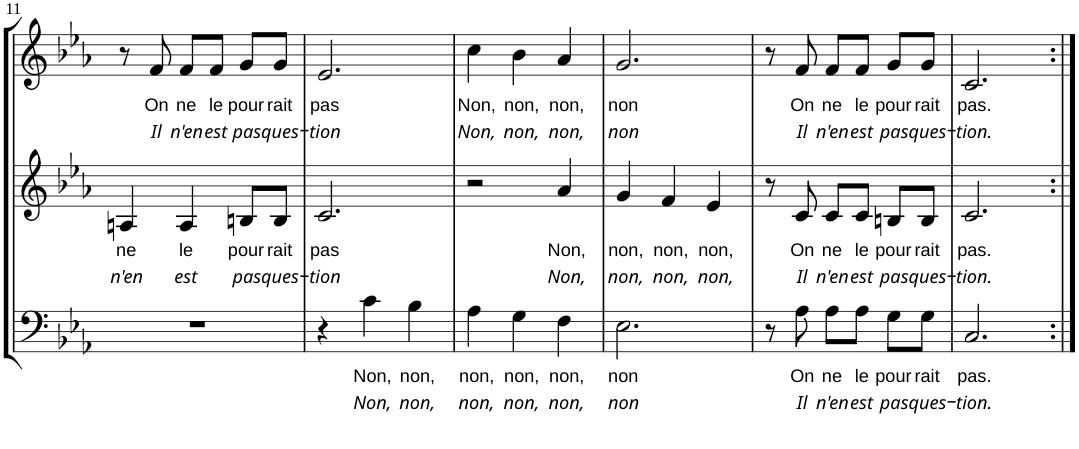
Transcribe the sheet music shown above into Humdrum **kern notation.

**kern	**text	**text	**kern	**text	**text	**kern	**text	**text
*part3	*part3	*part3	*part2	*part2	*part2	*part1	*part1	*part1
*staff3	*staff3	*staff3	*staff2	*staff2	*staff2	*staff1	*staff1	*staff1
*I"B.	*	*	*I"A.	*	*	*I"S.	*	*
!!LO:PB:g=z
*clefF4	*	*	*clefG2	*	*	*clefG2	*	*
*Trd12c21	*	*	*	*	*	*	*	*
*k[b-e-a-]	*	*	*k[b-e-a-]	*	*	*k[b-e-a-]	*	*
*c:	*	*	*c:	*	*	*c:	*	*
*M3/4	*	*	*M3/4	*	*	*M3/4	*	*
=11	=11	=11	=11	=11	=11	=11	=11	=11
!	!	!	!	!LO:LY:b	!LO:LY:b	!	!	!
2.r	.	.	4An/	ne	n'en	8r	.	.
!	!	!	!	!	!	!	!LO:LY:b	!LO:LY:b
.	.	.	.	.	.	8f/	On	Il
!	!	!	!	!LO:LY:b	!LO:LY:b	!	!LO:LY:b	!LO:LY:b
.	.	.	4A/	le	est	8f/L	ne	n'en
!	!	!	!	!	!	!	!LO:LY:b	!LO:LY:b
.	.	.	.	.	.	8f/J	le	est
!	!	!	!	!LO:LY:b	!LO:LY:b	!	!LO:LY:b	!LO:LY:b
.	.	.	8Bn/L	pour-	pas	8g/L	pour-	pas
!	!	!	!	!LO:LY:b	!LO:LY:b	!	!LO:LY:b	!LO:LY:b
.	.	.	8B/J	-rait	ques-	8g/J	-rait	ques-
=12	=12	=12	=12	=12	=12	=12	=12	=12
!	!	!	!	!LO:LY:b	!LO:LY:b	!	!LO:LY:b	!LO:LY:b
4r	.	.	2.c/	pas	-tion	2.e-/	pas	-tion
!	!LO:LY:b	!LO:LY:b	!	!	!	!	!	!
4c\	Non,	Non,	.	.	.	.	.	.
!	!LO:LY:b	!LO:LY:b	!	!	!	!	!	!
4B-\	non,	non,	.	.	.	.	.	.
=13	=13	=13	=13	=13	=13	=13	=13	=13
!	!LO:LY:b	!LO:LY:b	!	!	!	!	!LO:LY:b	!LO:LY:b
4A-\	non,	non,	2r	.	.	4cc\	Non,	Non,
!	!LO:LY:b	!LO:LY:b	!	!	!	!	!LO:LY:b	!LO:LY:b
4G\	non,	non,	.	.	.	4b-\	non,	non,
!	!LO:LY:b	!LO:LY:b	!	!LO:LY:b	!LO:LY:b	!	!LO:LY:b	!LO:LY:b
4F\	non,	non,	4a-/	Non,	Non,	4a-/	non,	non,
=14	=14	=14	=14	=14	=14	=14	=14	=14
!	!LO:LY:b	!LO:LY:b	!	!LO:LY:b	!LO:LY:b	!	!LO:LY:b	!LO:LY:b
2.E-\	non	non	4g/	non,	non,	2.g/	non	non
!	!	!	!	!LO:LY:b	!LO:LY:b	!	!	!
.	.	.	4f/	non,	non,	.	.	.
!	!	!	!	!LO:LY:b	!LO:LY:b	!	!	!
.	.	.	4e-/	non,	non,	.	.	.
=15	=15	=15	=15	=15	=15	=15	=15	=15
8r	.	.	8r	.	.	8r	.	.
!	!LO:LY:b	!LO:LY:b	!	!LO:LY:b	!LO:LY:b	!	!LO:LY:b	!LO:LY:b
8A-\	On	Il	8c/	On	Il	8f/	On	Il
!	!LO:LY:b	!LO:LY:b	!	!LO:LY:b	!LO:LY:b	!	!LO:LY:b	!LO:LY:b
8A-\L	ne	n'en	8c/L	ne	n'en	8f/L	ne	n'en
!	!LO:LY:b	!LO:LY:b	!	!LO:LY:b	!LO:LY:b	!	!LO:LY:b	!LO:LY:b
8A-\J	le	est	8c/J	le	est	8f/J	le	est
!	!LO:LY:b	!LO:LY:b	!	!LO:LY:b	!LO:LY:b	!	!LO:LY:b	!LO:LY:b
8G\L	pour-	pas	8Bn/L	pour-	pas	8g/L	pour-	pas
!	!LO:LY:b	!LO:LY:b	!	!LO:LY:b	!LO:LY:b	!	!LO:LY:b	!LO:LY:b
8G\J	-rait	ques-	8B/J	-rait	ques-	8g/J	-rait	ques-
=16	=16	=16	=16	=16	=16	=16	=16	=16
!	!LO:LY:b	!LO:LY:b	!	!LO:LY:b	!LO:LY:b	!	!LO:LY:b	!LO:LY:b
2.C/	pas.	-tion.	2.c/	pas.	-tion.	2.c/	pas.	-tion.
=:|!	=:|!	=:|!	=:|!	=:|!	=:|!	=:|!	=:|!	=:|!
*-	*-	*-	*-	*-	*-	*-	*-	*-
